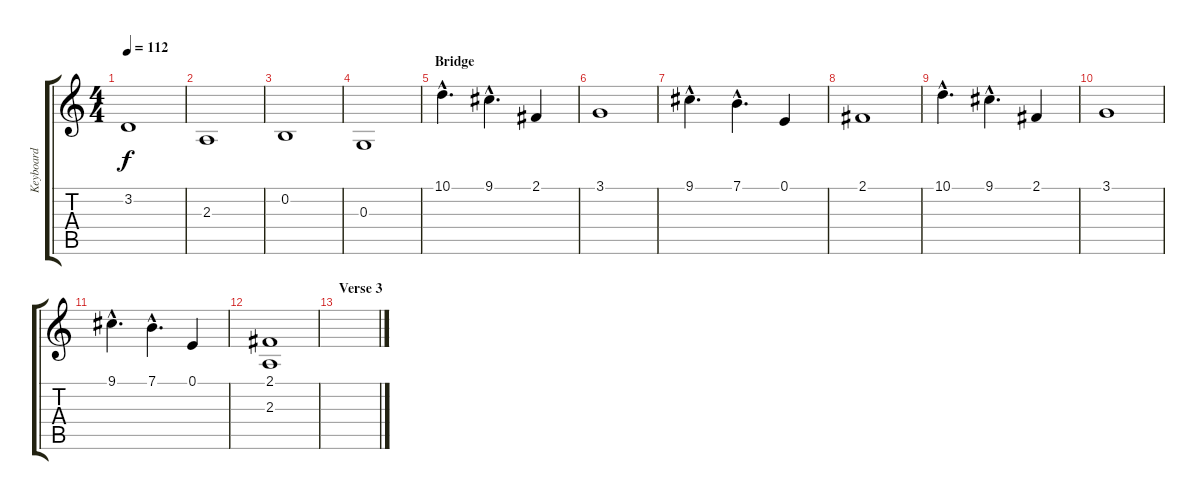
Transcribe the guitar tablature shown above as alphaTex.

\track ("Keyboard" "Keyboard") {instrument stringensemble2}
\staff {score tabs}
\tuning (E4 B3 G3 D3 A2 E2) {hide}
\ts (4 4)
\tempo 112
\clef g2
\ks c
3.2.1{dy f} |
2.3.1 |
0.2.1 |
0.3.1 |
\section ("" "Bridge")
10.1{hac}.4{d volume 12} 9.1{hac}.4{d} 2.1.4 |
3.1.1 |
9.1{hac}.4{d} 7.1{hac}.4{d} 0.1.4 |
2.1.1 |
10.1{hac}.4{d} 9.1{hac}.4{d} 2.1.4 |
3.1.1 |
9.1{hac}.4{d} 7.1{hac}.4{d} 0.1.4 |
(2.1 2.3).1{volume 12} |
\section ("" "Verse 3")
